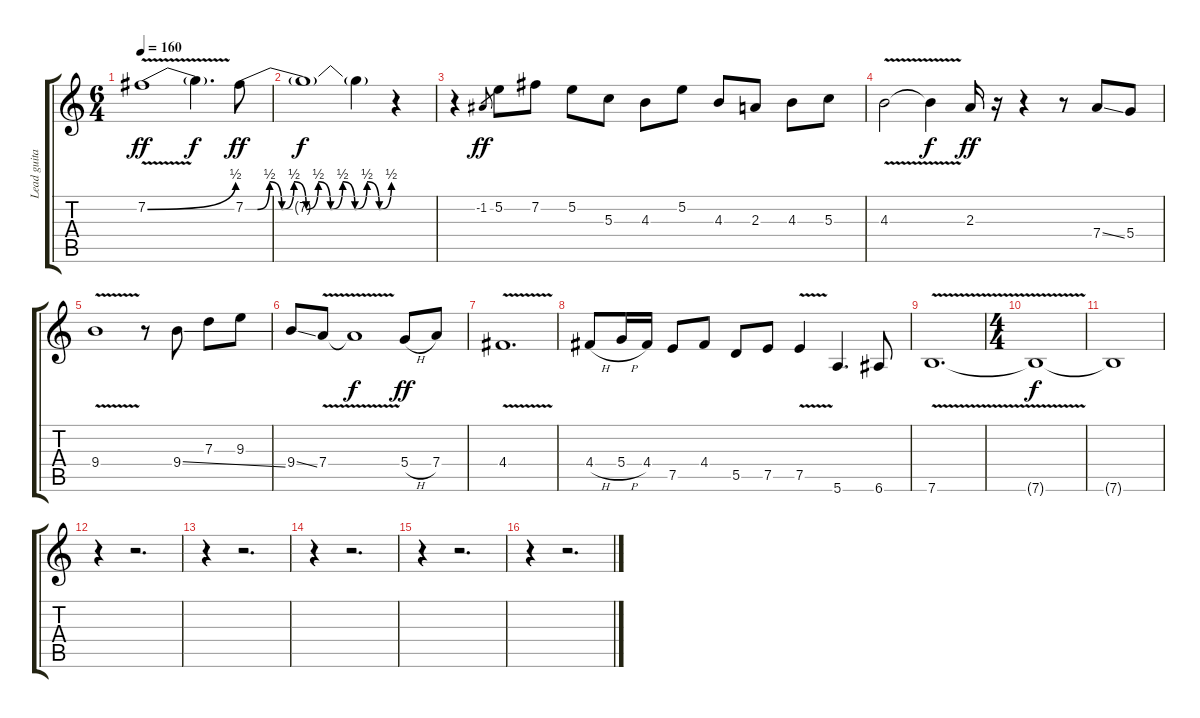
\track ("Lead guitar" "Lead guita") {instrument electricguitarjazz}
\staff {score tabs}
\tuning (E4 B3 G3 D3 A2 E2) {hide}
\ts (6 4)
\tempo 160
\clef g2
\ks c
7.2{be (bend 0 0 60 2) v}.1{dy ff} 7.2{t}.4{d dy f} 7.2{be (custom 0 0 5 0 10 2 15 0 20 2 25 0 30 2 35 0 40 2 45 0 50 2 55 0 60 2)}.8{dy ff} |
7.2{t}.1{dy f} 7.2{t}.4 r.4 |
r.4 -1.2.8{gr dy ff} 5.2.8 7.2.8 5.2.8 5.3.8 4.3.8 5.2.8 4.3.8 2.3.8 4.3.8 5.3.8 |
4.3{v}.2 4.3{t}.4{dy f} 2.3.16{dy ff} r.16 r.4 r.8 7.4{ss}.8 5.4.8 |
9.4{v}.1 r.8 9.4{ss}.8 7.3.8 9.3.8 |
9.4{ss}.8 7.4{v}.8 7.4{t}.1{dy f} 5.4{h}.8{dy ff} 7.4.8 |
4.4{v}.1{d} |
4.4{h}.8 5.4{h}.16 4.4.16 7.5.8 4.4.8 5.5.8 7.5.8 7.5{v}.4 5.6.4{d} 6.6.8 |
7.6{v}.1{d} |
\ts (4 4)
7.6{t}.1{dy f} |
7.6{t}.1 |
r.4 r.2{d} |
r.4 r.2{d} |
r.4 r.2{d} |
r.4 r.2{d} |
r.4 r.2{d}
